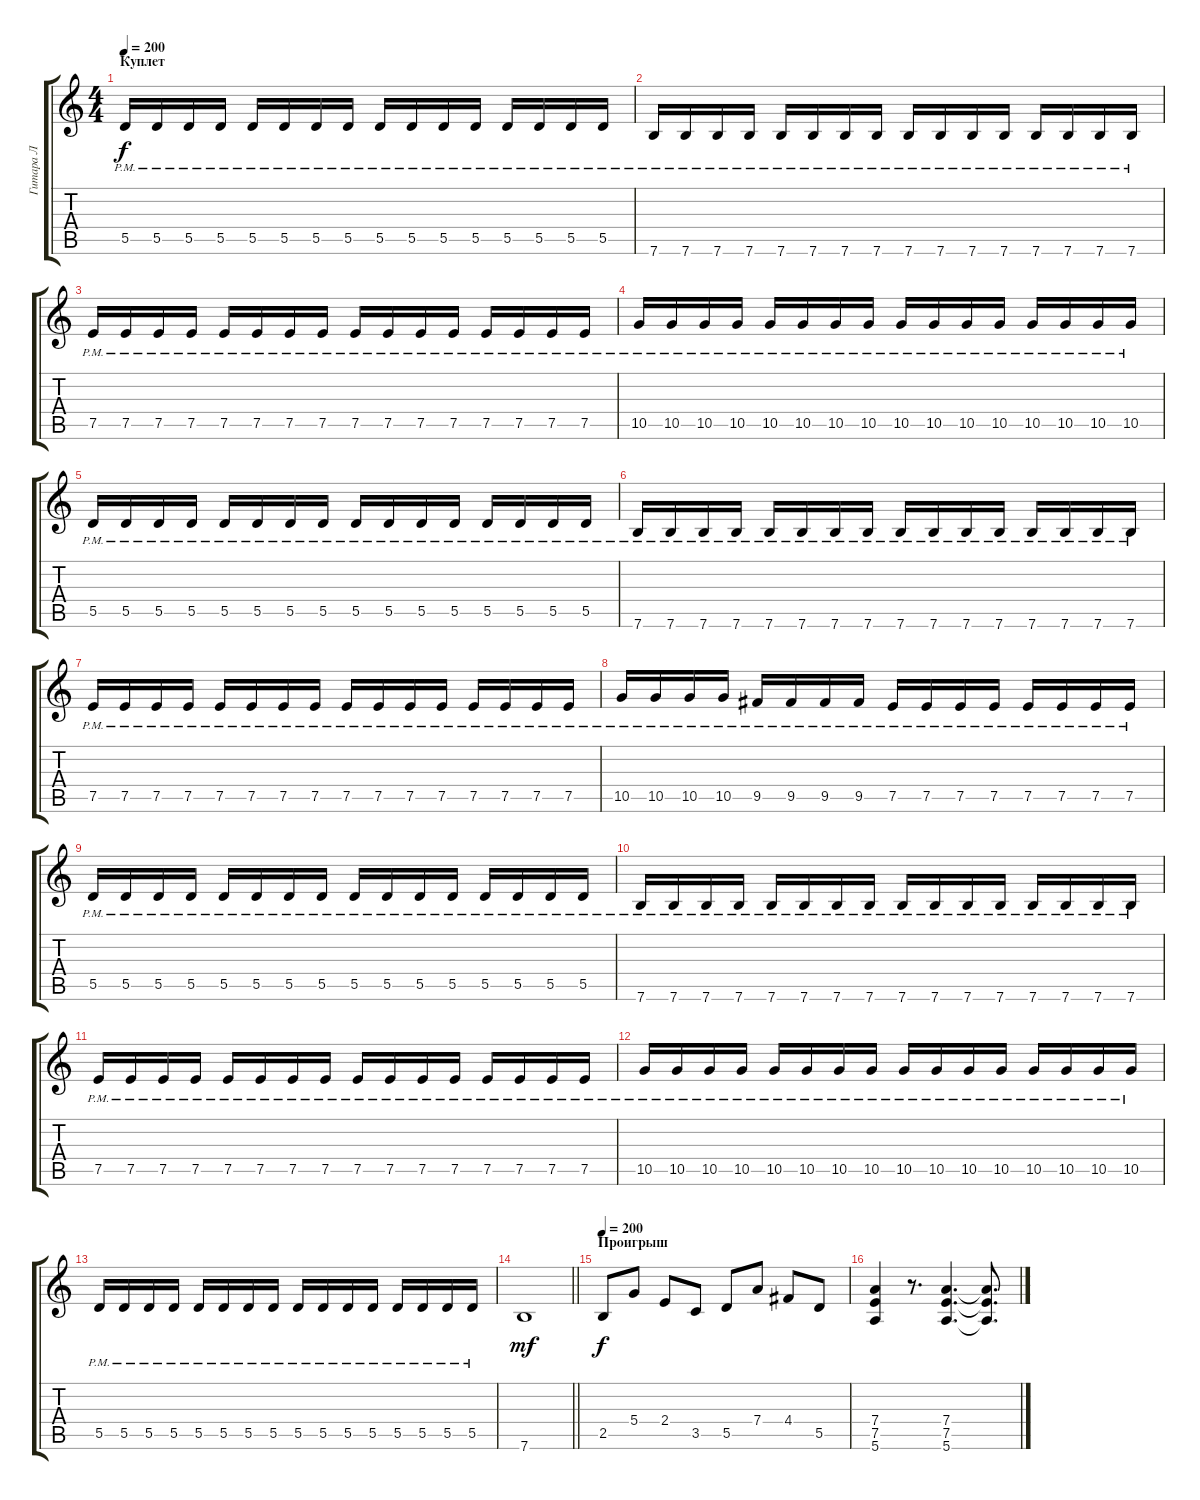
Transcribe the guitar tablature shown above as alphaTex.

\track ("Гитара Л" "Гитара Л") {instrument distortionguitar}
\staff {score tabs}
\tuning (E4 B3 G3 D3 A2 E2) {hide}
\ts (4 4)
\section ("" "Куплет")
\tempo 200
\clef g2
\ks c
5.5{pm}.16{dy f} 5.5{pm}.16 5.5{pm}.16 5.5{pm}.16 5.5{pm}.16 5.5{pm}.16 5.5{pm}.16 5.5{pm}.16 5.5{pm}.16 5.5{pm}.16 5.5{pm}.16 5.5{pm}.16 5.5{pm}.16 5.5{pm}.16 5.5{pm}.16 5.5{pm}.16 |
7.6{pm}.16 7.6{pm}.16 7.6{pm}.16 7.6{pm}.16 7.6{pm}.16 7.6{pm}.16 7.6{pm}.16 7.6{pm}.16 7.6{pm}.16 7.6{pm}.16 7.6{pm}.16 7.6{pm}.16 7.6{pm}.16 7.6{pm}.16 7.6{pm}.16 7.6{pm}.16 |
7.5{pm}.16 7.5{pm}.16 7.5{pm}.16 7.5{pm}.16 7.5{pm}.16 7.5{pm}.16 7.5{pm}.16 7.5{pm}.16 7.5{pm}.16 7.5{pm}.16 7.5{pm}.16 7.5{pm}.16 7.5{pm}.16 7.5{pm}.16 7.5{pm}.16 7.5{pm}.16 |
10.5{pm}.16 10.5{pm}.16 10.5{pm}.16 10.5{pm}.16 10.5{pm}.16 10.5{pm}.16 10.5{pm}.16 10.5{pm}.16 10.5{pm}.16 10.5{pm}.16 10.5{pm}.16 10.5{pm}.16 10.5{pm}.16 10.5{pm}.16 10.5{pm}.16 10.5{pm}.16 |
5.5{pm}.16 5.5{pm}.16 5.5{pm}.16 5.5{pm}.16 5.5{pm}.16 5.5{pm}.16 5.5{pm}.16 5.5{pm}.16 5.5{pm}.16 5.5{pm}.16 5.5{pm}.16 5.5{pm}.16 5.5{pm}.16 5.5{pm}.16 5.5{pm}.16 5.5{pm}.16 |
7.6{pm}.16 7.6{pm}.16 7.6{pm}.16 7.6{pm}.16 7.6{pm}.16 7.6{pm}.16 7.6{pm}.16 7.6{pm}.16 7.6{pm}.16 7.6{pm}.16 7.6{pm}.16 7.6{pm}.16 7.6{pm}.16 7.6{pm}.16 7.6{pm}.16 7.6{pm}.16 |
7.5{pm}.16 7.5{pm}.16 7.5{pm}.16 7.5{pm}.16 7.5{pm}.16 7.5{pm}.16 7.5{pm}.16 7.5{pm}.16 7.5{pm}.16 7.5{pm}.16 7.5{pm}.16 7.5{pm}.16 7.5{pm}.16 7.5{pm}.16 7.5{pm}.16 7.5{pm}.16 |
10.5{pm}.16 10.5{pm}.16 10.5{pm}.16 10.5{pm}.16 9.5{pm}.16 9.5{pm}.16 9.5{pm}.16 9.5{pm}.16 7.5{pm}.16 7.5{pm}.16 7.5{pm}.16 7.5{pm}.16 7.5{pm}.16 7.5{pm}.16 7.5{pm}.16 7.5{pm}.16 |
5.5{pm}.16 5.5{pm}.16 5.5{pm}.16 5.5{pm}.16 5.5{pm}.16 5.5{pm}.16 5.5{pm}.16 5.5{pm}.16 5.5{pm}.16 5.5{pm}.16 5.5{pm}.16 5.5{pm}.16 5.5{pm}.16 5.5{pm}.16 5.5{pm}.16 5.5{pm}.16 |
7.6{pm}.16 7.6{pm}.16 7.6{pm}.16 7.6{pm}.16 7.6{pm}.16 7.6{pm}.16 7.6{pm}.16 7.6{pm}.16 7.6{pm}.16 7.6{pm}.16 7.6{pm}.16 7.6{pm}.16 7.6{pm}.16 7.6{pm}.16 7.6{pm}.16 7.6{pm}.16 |
7.5{pm}.16 7.5{pm}.16 7.5{pm}.16 7.5{pm}.16 7.5{pm}.16 7.5{pm}.16 7.5{pm}.16 7.5{pm}.16 7.5{pm}.16 7.5{pm}.16 7.5{pm}.16 7.5{pm}.16 7.5{pm}.16 7.5{pm}.16 7.5{pm}.16 7.5{pm}.16 |
10.5{pm}.16 10.5{pm}.16 10.5{pm}.16 10.5{pm}.16 10.5{pm}.16 10.5{pm}.16 10.5{pm}.16 10.5{pm}.16 10.5{pm}.16 10.5{pm}.16 10.5{pm}.16 10.5{pm}.16 10.5{pm}.16 10.5{pm}.16 10.5{pm}.16 10.5{pm}.16 |
5.5{pm}.16 5.5{pm}.16 5.5{pm}.16 5.5{pm}.16 5.5{pm}.16 5.5{pm}.16 5.5{pm}.16 5.5{pm}.16 5.5{pm}.16 5.5{pm}.16 5.5{pm}.16 5.5{pm}.16 5.5{pm}.16 5.5{pm}.16 5.5{pm}.16 5.5{pm}.16 |
\barLineRight lightlight
7.6.1{dy mf} |
\section ("" "Проигрыш")
\tempo 200
2.5.8{dy f} 5.4.8 2.4.8 3.5.8 5.5.8 7.4.8 4.4.8 5.5.8 |
(7.4 7.5 5.6).4 r.8{d} (7.4 7.5 5.6).4{d} (7.4{t} 7.5{t} 5.6{t}).8{d}
